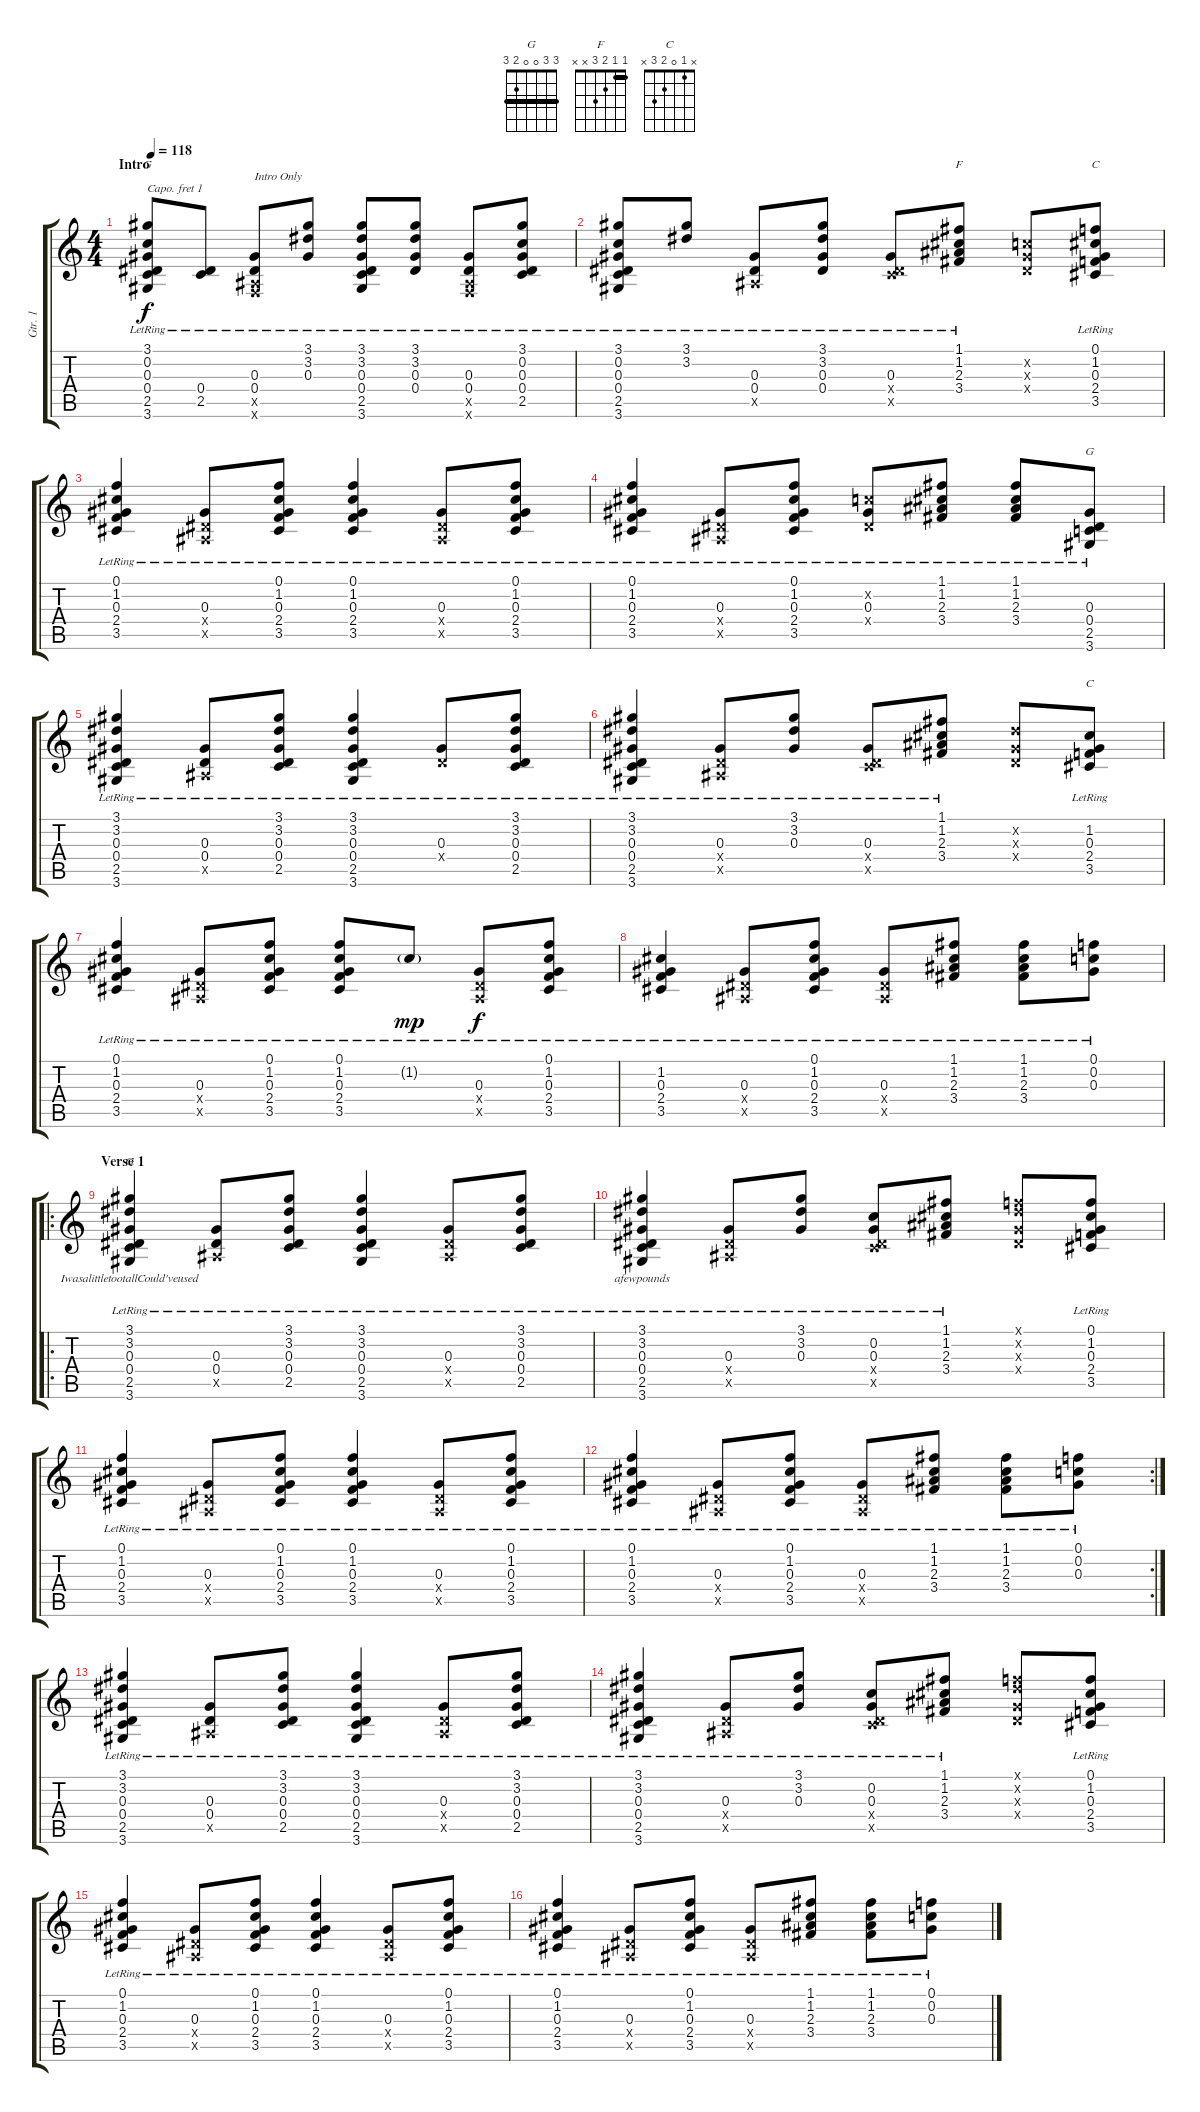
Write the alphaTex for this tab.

\track ("Gtr. 1" "Gtr. 1") {instrument acousticguitarsteel}
\staff {score tabs}
\capo 1
\tuning (E4 B3 G3 D3 A2 E2) {hide}
\chord ("G" 3 0 0 0 2 3)
\chord ("F" 1 1 2 3 x x) {barre 1}
\chord ("C" 0 1 0 2 3 x)
\chord ("G" x x 0 0 2 3)
\chord ("C" x 1 0 2 3 x)
\chord ("G" 3 3 0 0 2 3) {barre 3}
\ts (4 4)
\section ("" "Intro")
\tempo 118
\clef g2
\ks c
(3.1{lr} 0.2{lr} 0.3{lr} 0.4{lr} 2.5{lr} 3.6{lr}).8{ch "G" dy f instrument acousticguitarsteel} (0.4{lr} 2.5{lr}).8 (0.3{lr} 0.4{lr} 0.5{x} 0.6{x}).8{txt "Intro Only"} (3.1{lr} 3.2{lr} 0.3{lr}).8 (3.1{lr} 3.2{lr} 0.3{lr} 0.4{lr} 2.5{lr} 3.6{lr}).8 (3.1{lr} 3.2{lr} 0.3{lr} 0.4{lr}).8 (0.3{lr} 0.4{lr} 0.5{x} 0.6{x}).8 (3.1{lr} 0.2{lr} 0.3{lr} 0.4{lr} 2.5{lr}).8 |
(3.1{lr} 0.2{lr} 0.3{lr} 0.4{lr} 2.5{lr} 3.6{lr}).8 (3.1{lr} 3.2{lr}).8 (0.3{lr} 0.4{lr} 0.5{x}).8 (3.1{lr} 3.2{lr} 0.3{lr} 0.4{lr}).8 (0.3{lr} 0.4{x} 2.5{x}).8 (1.1{lr} 1.2{lr} 2.3{lr} 3.4{lr}).8{ch "F"} (0.2{x} 0.3{x} 0.4{x}).8 (0.1{lr} 1.2{lr} 0.3{lr} 2.4{lr} 3.5{lr}).8{ch "C"} |
(0.1{lr} 1.2{lr} 0.3{lr} 2.4{lr} 3.5{lr}).4 (0.3{lr} 0.4{x} 0.5{x}).8 (0.1{lr} 1.2{lr} 0.3{lr} 2.4{lr} 3.5{lr}).8 (0.1{lr} 1.2{lr} 0.3{lr} 2.4{lr} 3.5{lr}).4 (0.3{lr} 0.4{x} 0.5{x}).8 (0.1{lr} 1.2{lr} 0.3{lr} 2.4{lr} 3.5{lr}).8 |
(0.1{lr} 1.2{lr} 0.3{lr} 2.4{lr} 3.5{lr}).4 (0.3{lr} 0.4{x} 0.5{x}).8 (0.1{lr} 1.2{lr} 0.3{lr} 2.4{lr} 3.5{lr}).8 (0.2{x} 0.3{lr} 0.4{x}).8 (1.1{lr} 1.2{lr} 2.3{lr} 3.4{lr}).8 (1.1{lr} 1.2{lr} 2.3{lr} 3.4{lr}).8 (0.3{lr} 0.4{lr} 2.5{lr} 3.6{lr}).8{ch "G"} |
(3.1{lr} 3.2{lr} 0.3{lr} 0.4{lr} 2.5{lr} 3.6{lr}).4 (0.3{lr} 0.4{lr} 0.5{x}).8 (3.1{lr} 3.2{lr} 0.3{lr} 0.4{lr} 2.5{lr}).8 (3.1{lr} 3.2{lr} 0.3{lr} 0.4{lr} 2.5{lr} 3.6{lr}).4 (0.3{lr} 0.4{x}).8 (3.1{lr} 3.2{lr} 0.3{lr} 0.4{lr} 2.5{lr}).8 |
(3.1{lr} 3.2{lr} 0.3{lr} 0.4{lr} 2.5{lr} 3.6{lr}).4 (0.3{lr} 0.4{x} 0.5{x}).8 (3.1{lr} 3.2{lr} 0.3{lr}).8 (0.3{lr} 0.4{x} 2.5{x}).8 (1.1{lr} 1.2{lr} 2.3{lr} 3.4{lr}).8 (3.2{x} 0.3{x} 0.4{x}).8 (1.2{lr} 0.3{lr} 2.4{lr} 3.5{lr}).8{ch "C"} |
(0.1{lr} 1.2{lr} 0.3{lr} 2.4{lr} 3.5{lr}).4 (0.3{lr} 0.4{x} 0.5{x}).8 (0.1{lr} 1.2{lr} 0.3{lr} 2.4{lr} 3.5{lr}).8 (0.1{lr} 1.2{lr} 0.3{lr} 2.4{lr} 3.5{lr}).8 1.2{g lr}.8{dy mp} (0.3{lr} 0.4{x} 0.5{x}).8{dy f} (0.1{lr} 1.2{lr} 0.3{lr} 2.4{lr} 3.5{lr}).8 |
(1.2{lr} 0.3{lr} 2.4{lr} 3.5{lr}).4 (0.3{lr} 0.4{x} 0.5{x}).8 (0.1{lr} 1.2{lr} 0.3{lr} 2.4{lr} 3.5{lr}).8 (0.3{lr} 0.4{x} 0.5{x}).8 (1.1{lr} 1.2{lr} 2.3{lr} 3.4{lr}).8 (1.1{lr} 1.2{lr} 2.3{lr} 3.4{lr}).8 (0.1{lr} 0.2{lr} 0.3{lr}).8 |
\ro
\section ("" "Verse 1")
(3.1{lr} 3.2{lr} 0.3{lr} 0.4{lr} 2.5{lr} 3.6{lr}).4{ch "G" lyrics (0 "IwasalittletootallCould'veused") lyrics (1 "") lyrics (2 "") lyrics (3 "") lyrics (4 "")} (0.3{lr} 0.4{lr} 0.5{x}).8{lyrics (0 "") lyrics (1 "") lyrics (2 "") lyrics (3 "") lyrics (4 "")} (3.1{lr} 3.2{lr} 0.3{lr} 0.4{lr} 2.5{lr}).8{lyrics (0 "") lyrics (1 "") lyrics (2 "") lyrics (3 "") lyrics (4 "")} (3.1{lr} 3.2{lr} 0.3{lr} 0.4{lr} 2.5{lr} 3.6{lr}).4{lyrics (0 "") lyrics (1 "") lyrics (2 "") lyrics (3 "") lyrics (4 "")} (0.3{lr} 0.4{x} 0.5{x}).8{lyrics (0 "") lyrics (1 "") lyrics (2 "") lyrics (3 "") lyrics (4 "")} (3.1{lr} 3.2{lr} 0.3{lr} 0.4{lr} 2.5{lr}).8{lyrics (0 "") lyrics (1 "") lyrics (2 "") lyrics (3 "") lyrics (4 "")} |
(3.1{lr} 3.2{lr} 0.3{lr} 0.4{lr} 2.5{lr} 3.6{lr}).4{lyrics (0 "afewpounds") lyrics (1 "") lyrics (2 "") lyrics (3 "") lyrics (4 "")} (0.3{lr} 0.4{x} 0.5{x}).8 (3.1{lr} 3.2{lr} 0.3{lr}).8 (0.2 0.3{lr} 0.4{x} 2.5{x}).8 (1.1{lr} 1.2{lr} 2.3{lr} 3.4{lr}).8 (0.1{x} 3.2{x} 0.3{x} 0.4{x}).8 (0.1 1.2{lr} 0.3{lr} 2.4{lr} 3.5{lr}).8 |
(0.1{lr} 1.2{lr} 0.3{lr} 2.4{lr} 3.5{lr}).4 (0.3{lr} 0.4{x} 0.5{x}).8 (0.1{lr} 1.2{lr} 0.3{lr} 2.4{lr} 3.5{lr}).8 (0.1{lr} 1.2{lr} 0.3{lr} 2.4{lr} 3.5{lr}).4 (0.3{lr} 0.4{x} 0.5{x}).8 (0.1{lr} 1.2{lr} 0.3{lr} 2.4{lr} 3.5{lr}).8 |
\rc 2
(0.1 1.2{lr} 0.3{lr} 2.4{lr} 3.5{lr}).4 (0.3{lr} 0.4{x} 0.5{x}).8 (0.1{lr} 1.2{lr} 0.3{lr} 2.4{lr} 3.5{lr}).8 (0.3{lr} 0.4{x} 0.5{x}).8 (1.1{lr} 1.2{lr} 2.3{lr} 3.4{lr}).8 (1.1{lr} 1.2{lr} 2.3{lr} 3.4{lr}).8 (0.1{lr} 0.2{lr} 0.3{lr}).8 |
(3.1{lr} 3.2{lr} 0.3{lr} 0.4{lr} 2.5{lr} 3.6{lr}).4 (0.3{lr} 0.4{lr} 0.5{x}).8 (3.1{lr} 3.2{lr} 0.3{lr} 0.4{lr} 2.5{lr}).8 (3.1{lr} 3.2{lr} 0.3{lr} 0.4{lr} 2.5{lr} 3.6{lr}).4 (0.3{lr} 0.4{x} 0.5{x}).8 (3.1{lr} 3.2{lr} 0.3{lr} 0.4{lr} 2.5{lr}).8 |
(3.1{lr} 3.2{lr} 0.3{lr} 0.4{lr} 2.5{lr} 3.6{lr}).4 (0.3{lr} 0.4{x} 0.5{x}).8 (3.1{lr} 3.2{lr} 0.3{lr}).8 (0.2 0.3{lr} 0.4{x} 2.5{x}).8 (1.1{lr} 1.2{lr} 2.3{lr} 3.4{lr}).8 (0.1{x} 3.2{x} 0.3{x} 0.4{x}).8 (0.1 1.2{lr} 0.3{lr} 2.4{lr} 3.5{lr}).8 |
(0.1{lr} 1.2{lr} 0.3{lr} 2.4{lr} 3.5{lr}).4 (0.3{lr} 0.4{x} 0.5{x}).8 (0.1{lr} 1.2{lr} 0.3{lr} 2.4{lr} 3.5{lr}).8 (0.1{lr} 1.2{lr} 0.3{lr} 2.4{lr} 3.5{lr}).4 (0.3{lr} 0.4{x} 0.5{x}).8 (0.1{lr} 1.2{lr} 0.3{lr} 2.4{lr} 3.5{lr}).8 |
(0.1 1.2{lr} 0.3{lr} 2.4{lr} 3.5{lr}).4 (0.3{lr} 0.4{x} 0.5{x}).8 (0.1{lr} 1.2{lr} 0.3{lr} 2.4{lr} 3.5{lr}).8 (0.3{lr} 0.4{x} 0.5{x}).8 (1.1{lr} 1.2{lr} 2.3{lr} 3.4{lr}).8 (1.1{lr} 1.2{lr} 2.3{lr} 3.4{lr}).8 (0.1{lr} 0.2{lr} 0.3{lr}).8
